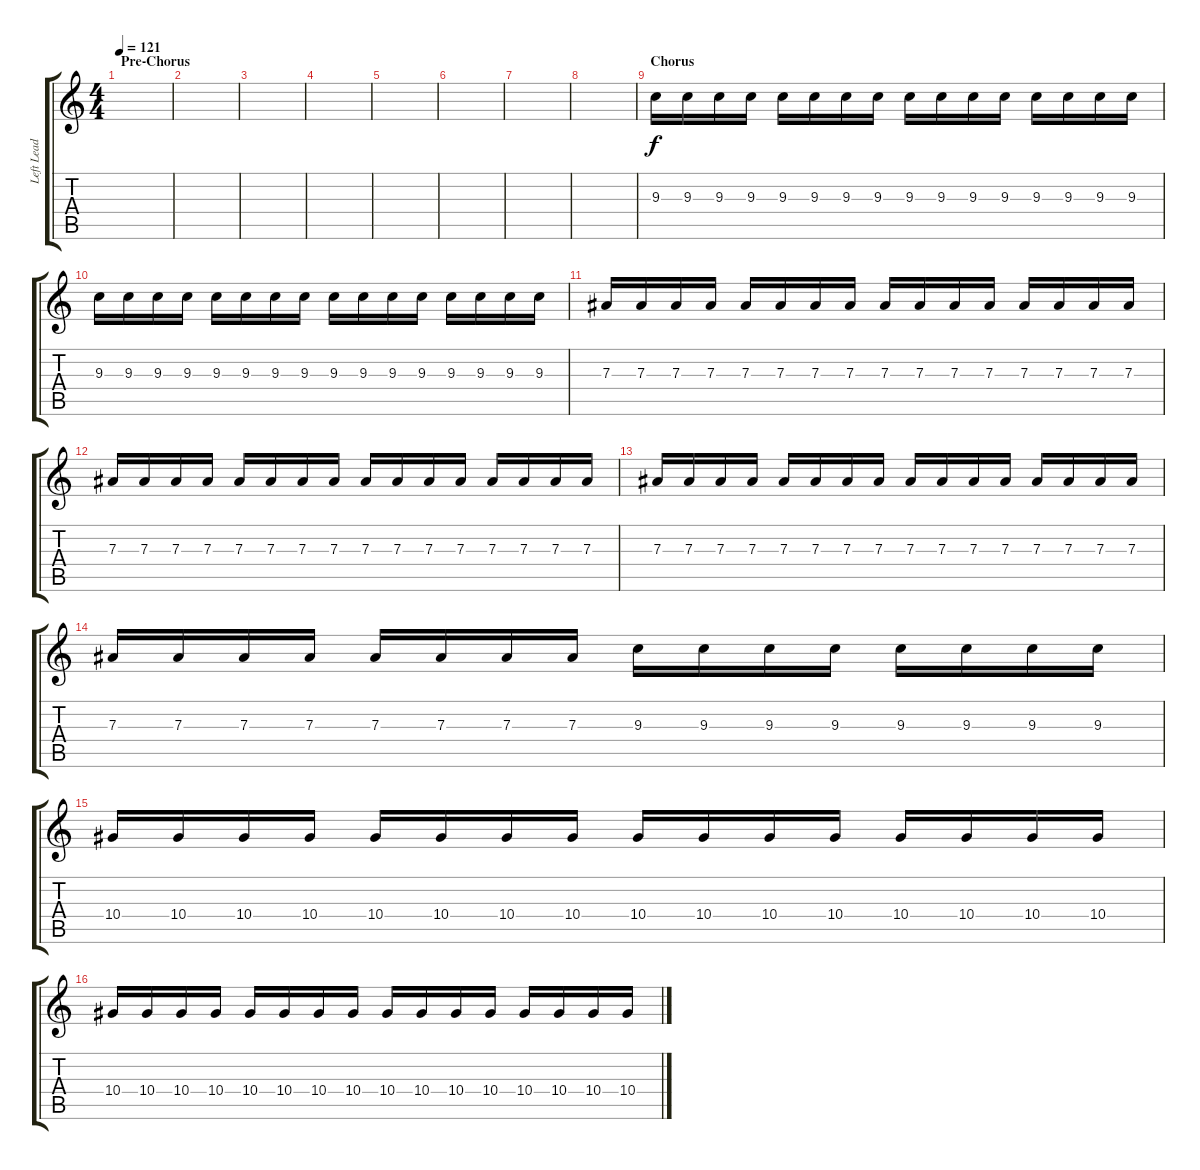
\track ("Left Lead" "Left Lead") {instrument distortionguitar}
\staff {score tabs}
\tuning (C4 G3 Eb3 Bb2 F2 C2) {hide}
\ts (4 4)
\section ("" "Pre-Chorus")
\tempo 121
\clef g2
\ks c
|
|
|
|
|
|
|
|
\section ("" "Chorus")
9.3.16 9.3.16 9.3.16 9.3.16 9.3.16 9.3.16 9.3.16 9.3.16 9.3.16 9.3.16 9.3.16 9.3.16 9.3.16 9.3.16 9.3.16 9.3.16 |
9.3.16 9.3.16 9.3.16 9.3.16 9.3.16 9.3.16 9.3.16 9.3.16 9.3.16 9.3.16 9.3.16 9.3.16 9.3.16 9.3.16 9.3.16 9.3.16 |
7.3.16 7.3.16 7.3.16 7.3.16 7.3.16 7.3.16 7.3.16 7.3.16 7.3.16 7.3.16 7.3.16 7.3.16 7.3.16 7.3.16 7.3.16 7.3.16 |
7.3.16 7.3.16 7.3.16 7.3.16 7.3.16 7.3.16 7.3.16 7.3.16 7.3.16 7.3.16 7.3.16 7.3.16 7.3.16 7.3.16 7.3.16 7.3.16 |
7.3.16 7.3.16 7.3.16 7.3.16 7.3.16 7.3.16 7.3.16 7.3.16 7.3.16 7.3.16 7.3.16 7.3.16 7.3.16 7.3.16 7.3.16 7.3.16 |
7.3.16 7.3.16 7.3.16 7.3.16 7.3.16 7.3.16 7.3.16 7.3.16 9.3.16 9.3.16 9.3.16 9.3.16 9.3.16 9.3.16 9.3.16 9.3.16 |
10.4.16 10.4.16 10.4.16 10.4.16 10.4.16 10.4.16 10.4.16 10.4.16 10.4.16 10.4.16 10.4.16 10.4.16 10.4.16 10.4.16 10.4.16 10.4.16 |
10.4.16 10.4.16 10.4.16 10.4.16 10.4.16 10.4.16 10.4.16 10.4.16 10.4.16 10.4.16 10.4.16 10.4.16 10.4.16 10.4.16 10.4.16 10.4.16
